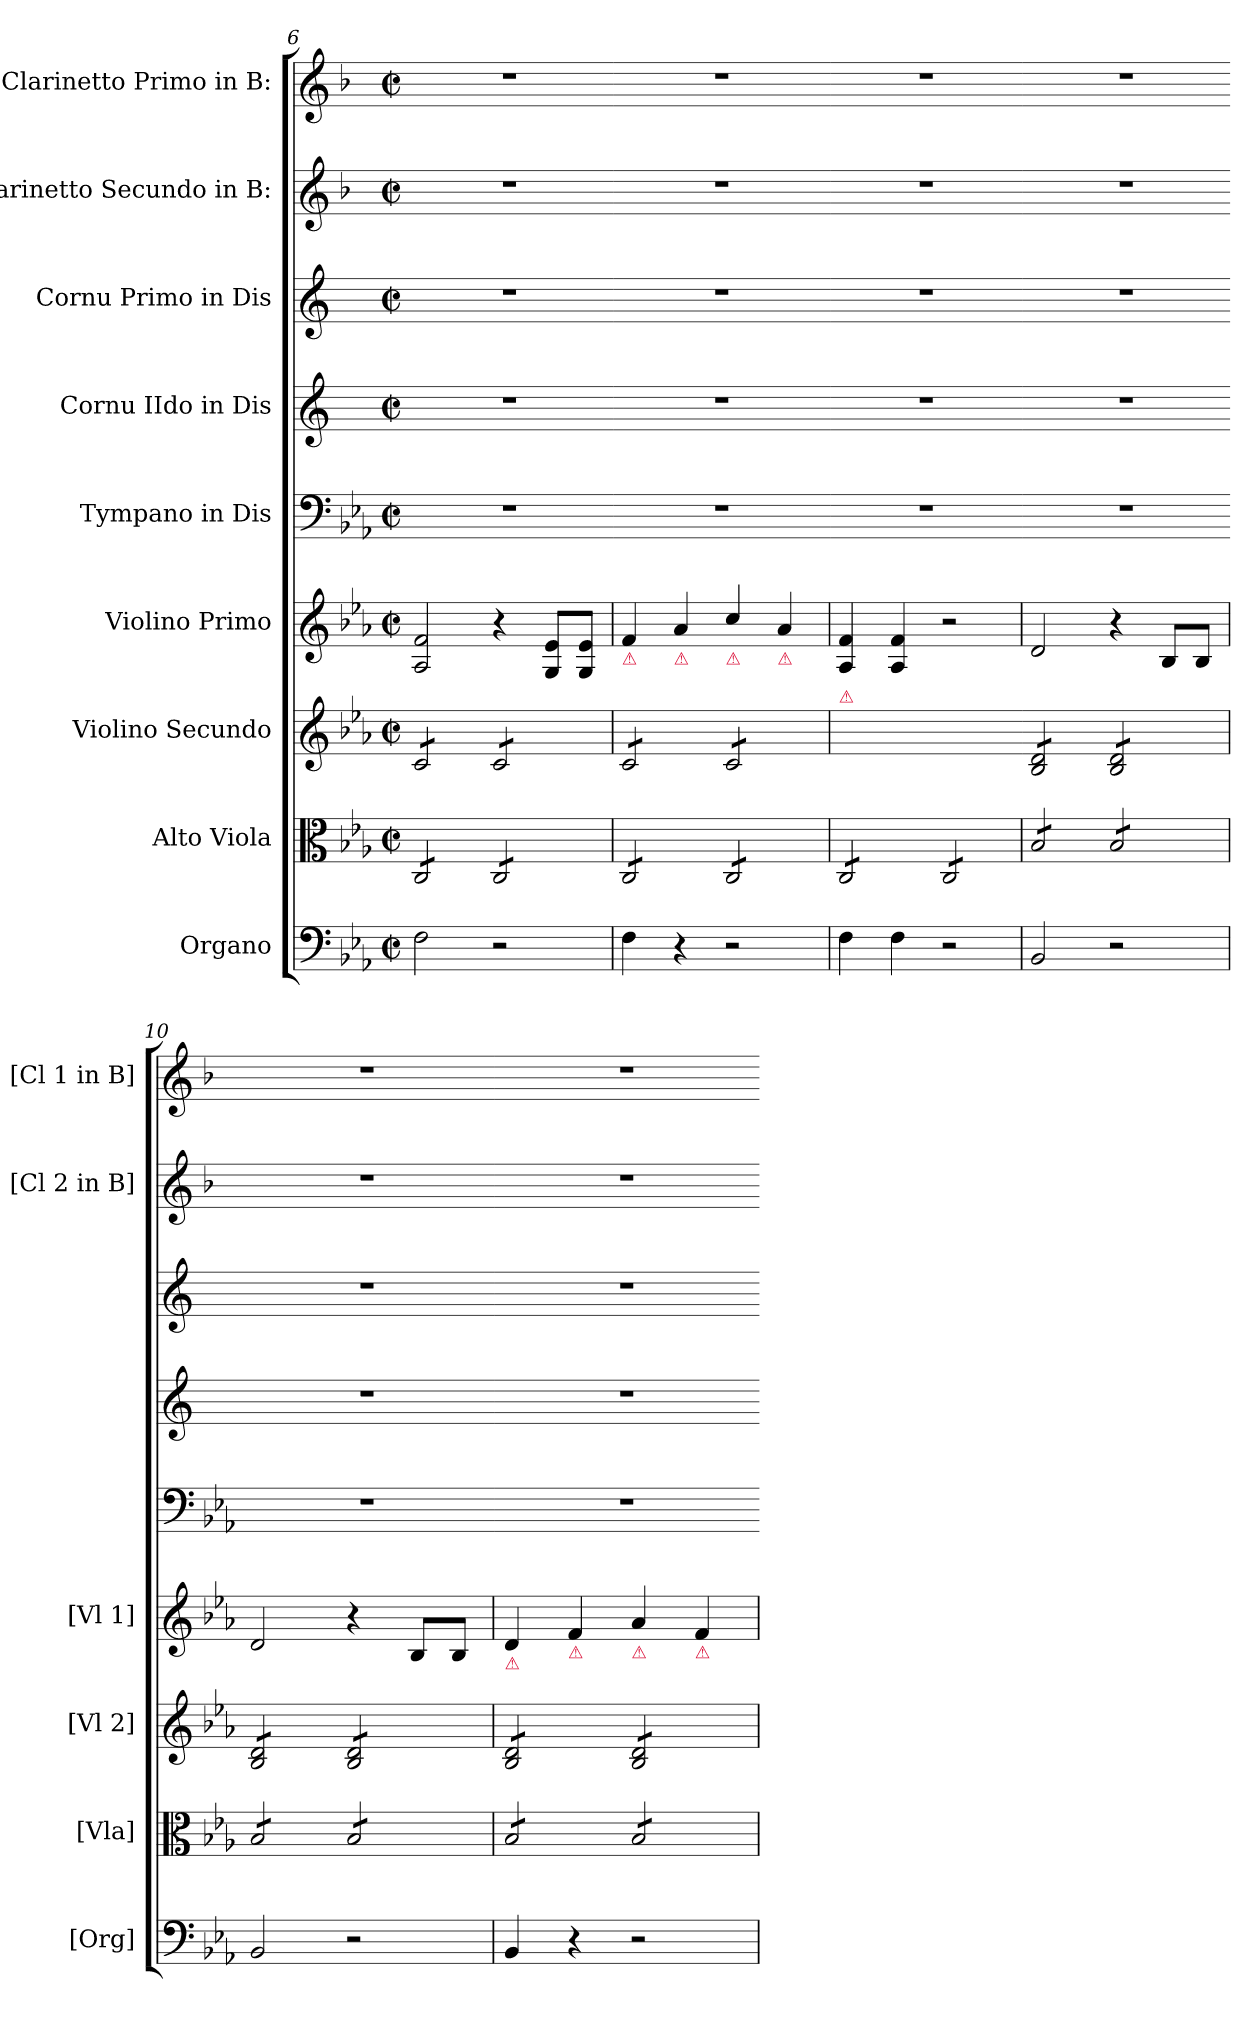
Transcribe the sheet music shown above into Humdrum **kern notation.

**kern	**kern	**kern	**kern	**kern	**kern	**kern	**kern	**kern
*part9	*part8	*part7	*part6	*part5	*part4	*part3	*part2	*part1
*staff9	*staff8	*staff7	*staff6	*staff5	*staff4	*staff3	*staff2	*staff1
*I"Organo	*I"Alto Viola	*I"Violino Secundo	*I"Violino Primo	*I"Tympano in Dis	*I"Cornu IIdo in Dis	*I"Cornu Primo in Dis	*I"Clarinetto Secundo in B:	*I"Clarinetto Primo in B:
*I'[Org]	*I'[Vla]	*I'[Vl 2]	*I'[Vl 1]	*	*	*	*I'[Cl 2 in B]	*I'[Cl 1 in B]
*clefF4	*clefC3	*clefG2	*clefG2	*clefF4	*clefG2	*clefG2	*clefG2	*clefG2
*	*	*	*	*	*ITrd5c9	*ITrd5c9	*ITrd1c2	*ITrd1c2
*k[b-e-a-]	*k[b-e-a-]	*k[b-e-a-]	*k[b-e-a-]	*k[b-e-a-]	*k[b-e-a-]	*k[b-e-a-]	*k[b-e-a-]	*k[b-e-a-]
*E-:	*E-:	*E-:	*E-:	*E-:	*E-:	*E-:	*E-:	*E-:
*M2/2	*M2/2	*M2/2	*M2/2	*M2/2	*M2/2	*M2/2	*M2/2	*M2/2
*met(c|)	*met(c|)	*met(c|)	*met(c|)	*met(c|)	*met(c|)	*met(c|)	*met(c|)	*met(c|)
=6	=6	=6	=6	=6	=6	=6	=6	=6
*	*tremolo	*	*	*	*	*	*	*
*	*	*tremolo	*	*	*	*	*	*
2F\	8C/L	8c/L	2A-/ 2f/	1r	1r	1r	1r	1r
.	8C/	8c/	.	.	.	.	.	.
.	8C/	8c/	.	.	.	.	.	.
.	8C/J	8c/J	.	.	.	.	.	.
2r	8C/L	8c/L	4r	.	.	.	.	.
.	8C/	8c/	.	.	.	.	.	.
.	8C/	8c/	8G/ 8e-/L	.	.	.	.	.
.	8C/J	8c/J	8G/ 8e-/J	.	.	.	.	.
=7	=7	=7	=7	=7-	=7-	=7-	=7-	=7-
!	!	!	!LO:TX:b:color=crimson:t=⚠	!	!	!	!	!
4F\	8C/L	8c/L	4f/	1r	1r	1r	1r	1r
.	8C/	8c/	.	.	.	.	.	.
!	!	!	!LO:TX:b:color=crimson:t=⚠	!	!	!	!	!
4r	8C/	8c/	4a-/	.	.	.	.	.
.	8C/J	8c/J	.	.	.	.	.	.
!	!	!	!LO:TX:b:color=crimson:t=⚠	!	!	!	!	!
2r	8C/L	8c/L	4cc/	.	.	.	.	.
.	8C/	8c/	.	.	.	.	.	.
!	!	!	!LO:TX:b:color=crimson:t=⚠	!	!	!	!	!
.	8C/	8c/	4a-/	.	.	.	.	.
.	8C/J	8c/J	.	.	.	.	.	.
=8	=8	=8	=8	=8-	=8-	=8-	=8-	=8-
!	!	!LO:TX:a:color=crimson:t=⚠	!	!	!	!	!	!
4F\	8C/L	1ryy	4A-/ 4f/	1r	1r	1r	1r	1r
.	8C/	.	.	.	.	.	.	.
4F\	8C/	.	4A-/ 4f/	.	.	.	.	.
.	8C/J	.	.	.	.	.	.	.
2r	8C/L	.	2r	.	.	.	.	.
.	8C/	.	.	.	.	.	.	.
.	8C/	.	.	.	.	.	.	.
.	8C/J	.	.	.	.	.	.	.
=9	=9	=9	=9	=9-	=9-	=9-	=9-	=9-
2BB-/	8B-/L	8B-/ 8d/L	2d/	1r	1r	1r	1r	1r
.	8B-/	8B-/ 8d/	.	.	.	.	.	.
.	8B-/	8B-/ 8d/	.	.	.	.	.	.
.	8B-/J	8B-/ 8d/J	.	.	.	.	.	.
2r	8B-/L	8B-/ 8d/L	4r	.	.	.	.	.
.	8B-/	8B-/ 8d/	.	.	.	.	.	.
.	8B-/	8B-/ 8d/	8B-/L	.	.	.	.	.
.	8B-/J	8B-/ 8d/J	8B-/J	.	.	.	.	.
=10	=10	=10	=10	=10-	=10-	=10-	=10-	=10-
2BB-/	8B-/L	8B-/ 8d/L	2d/	1r	1r	1r	1r	1r
.	8B-/	8B-/ 8d/	.	.	.	.	.	.
.	8B-/	8B-/ 8d/	.	.	.	.	.	.
.	8B-/J	8B-/ 8d/J	.	.	.	.	.	.
2r	8B-/L	8B-/ 8d/L	4r	.	.	.	.	.
.	8B-/	8B-/ 8d/	.	.	.	.	.	.
.	8B-/	8B-/ 8d/	8B-/L	.	.	.	.	.
.	8B-/J	8B-/ 8d/J	8B-/J	.	.	.	.	.
=11	=11	=11	=11	=11-	=11-	=11-	=11-	=11-
!	!	!	!LO:TX:b:color=crimson:t=⚠	!	!	!	!	!
4BB-/	8B-/L	8B-/ 8d/L	4d/	1r	1r	1r	1r	1r
.	8B-/	8B-/ 8d/	.	.	.	.	.	.
!	!	!	!LO:TX:b:color=crimson:t=⚠	!	!	!	!	!
4r	8B-/	8B-/ 8d/	4f/	.	.	.	.	.
.	8B-/J	8B-/ 8d/J	.	.	.	.	.	.
!	!	!	!LO:TX:b:color=crimson:t=⚠	!	!	!	!	!
2r	8B-/L	8B-/ 8d/L	4a-/	.	.	.	.	.
.	8B-/	8B-/ 8d/	.	.	.	.	.	.
!	!	!	!LO:TX:b:color=crimson:t=⚠	!	!	!	!	!
.	8B-/	8B-/ 8d/	4f/	.	.	.	.	.
.	8B-/J	8B-/ 8d/J	.	.	.	.	.	.
*	*	*Xtremolo	*	*	*	*	*	*
*	*Xtremolo	*	*	*	*	*	*	*
=	=	=	=	=-	=-	=-	=-	=-
*-	*-	*-	*-	*-	*-	*-	*-	*-
